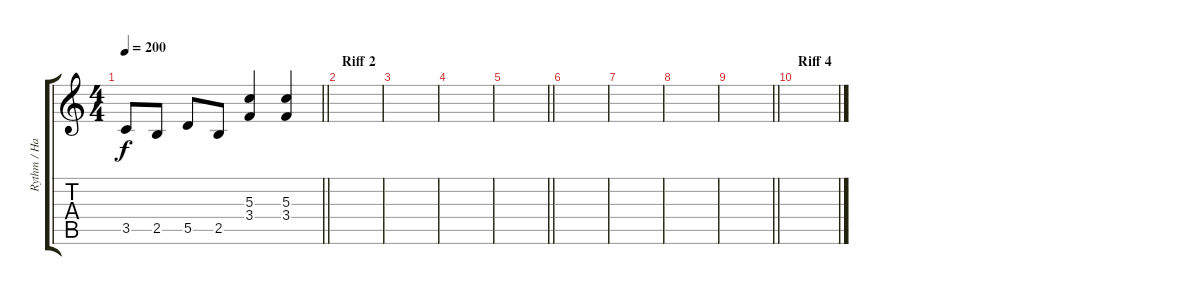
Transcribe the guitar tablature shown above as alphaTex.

\track ("Rythm / Harmonies" "Rythm / Ha") {instrument overdrivenguitar}
\staff {score tabs}
\tuning (E4 B3 G3 D3 A2 E2) {hide}
\ts (4 4)
\tempo 200
\clef g2
\barLineRight lightlight
\ks c
3.5.8{dy f} 2.5.8 5.5.8 2.5.8 (5.3 3.4).4 (5.3 3.4).4 |
\section ("" "Riff 2")
|
|
|
\barLineRight lightlight
|
|
|
|
\barLineRight lightlight
|
\section ("" "Riff 4")
